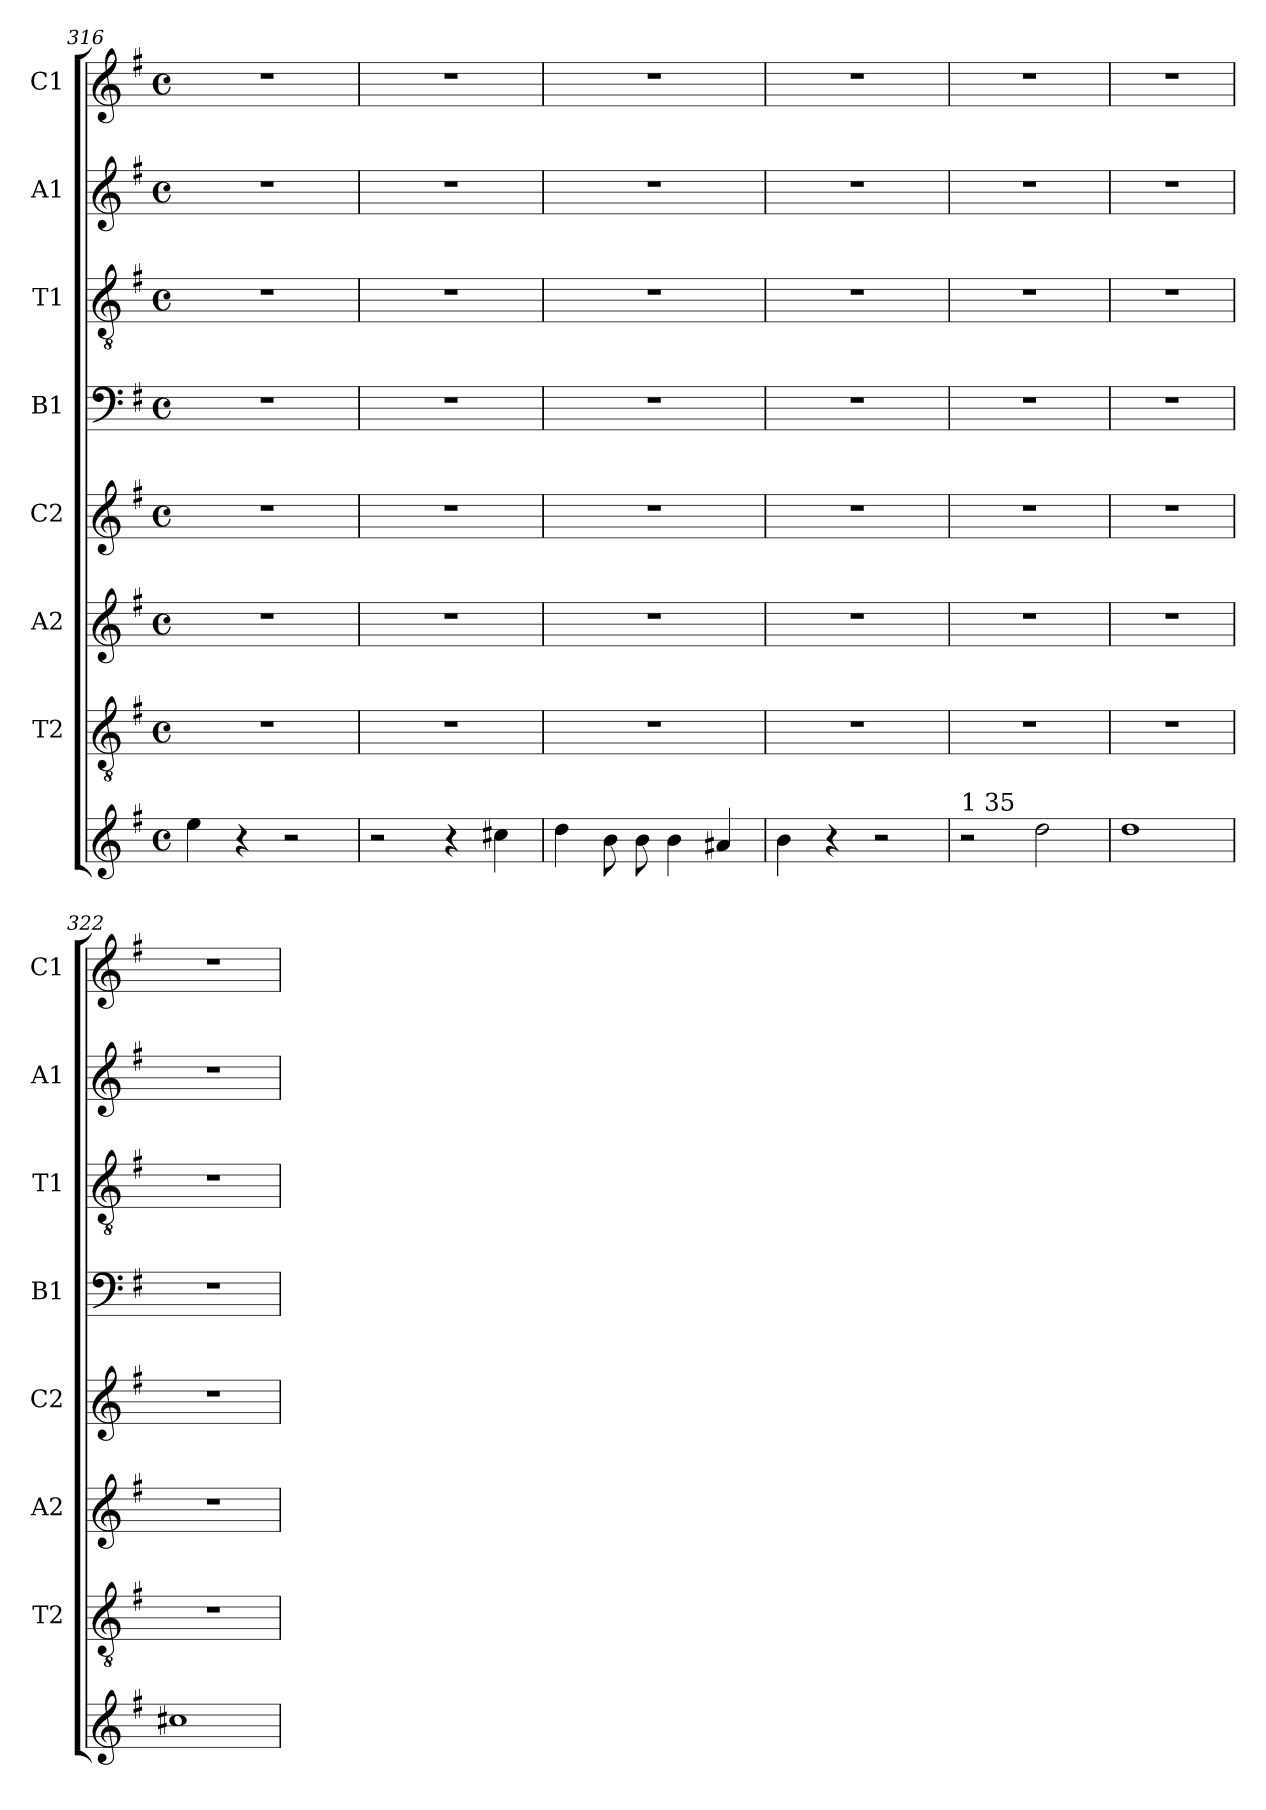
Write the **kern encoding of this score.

**kern	**kern	**kern	**kern	**kern	**kern	**kern	**kern
*part8	*part7	*part6	*part5	*part4	*part3	*part2	*part1
*staff8	*staff7	*staff6	*staff5	*staff4	*staff3	*staff2	*staff1
*	*I"T2	*I"A2	*I"C2	*I"B1	*I"T1	*I"A1	*I"C1
*	*I'T2	*I'A2	*I'C2	*I'B1	*I'T1	*I'A1	*I'C1
*clefG2	*clefGv2	*clefG2	*clefG2	*clefF4	*clefGv2	*clefG2	*clefG2
*k[f#]	*k[f#]	*k[f#]	*k[f#]	*k[f#]	*k[f#]	*k[f#]	*k[f#]
*G:	*G:	*G:	*G:	*G:	*G:	*G:	*G:
*M4/4	*M4/4	*M4/4	*M4/4	*M4/4	*M4/4	*M4/4	*M4/4
*met(c)	*met(c)	*met(c)	*met(c)	*met(c)	*met(c)	*met(c)	*met(c)
=316	=316	=316	=316	=316	=316	=316	=316
4ee\	1r	1r	1r	1r	1r	1r	1r
4r	.	.	.	.	.	.	.
2r	.	.	.	.	.	.	.
=317	=317	=317	=317	=317	=317	=317	=317
2r	1r	1r	1r	1r	1r	1r	1r
4r	.	.	.	.	.	.	.
4cc#X\	.	.	.	.	.	.	.
=318	=318	=318	=318	=318	=318	=318	=318
4dd\	1r	1r	1r	1r	1r	1r	1r
8b\	.	.	.	.	.	.	.
8b\	.	.	.	.	.	.	.
4b\	.	.	.	.	.	.	.
4a#X/	.	.	.	.	.	.	.
=319	=319	=319	=319	=319	=319	=319	=319
4b\	1r	1r	1r	1r	1r	1r	1r
4r	.	.	.	.	.	.	.
2r	.	.	.	.	.	.	.
!!LO:LB:g=z
=320	=320	=320	=320	=320	=320	=320	=320
!LO:TX:a:t=1 35	!	!	!	!	!	!	!
2r	1r	1r	1r	1r	1r	1r	1r
2dd\	.	.	.	.	.	.	.
=321	=321	=321	=321	=321	=321	=321	=321
1dd	1r	1r	1r	1r	1r	1r	1r
=322	=322	=322	=322	=322	=322	=322	=322
1cc#X	1r	1r	1r	1r	1r	1r	1r
=	=	=	=	=	=	=	=
*-	*-	*-	*-	*-	*-	*-	*-
